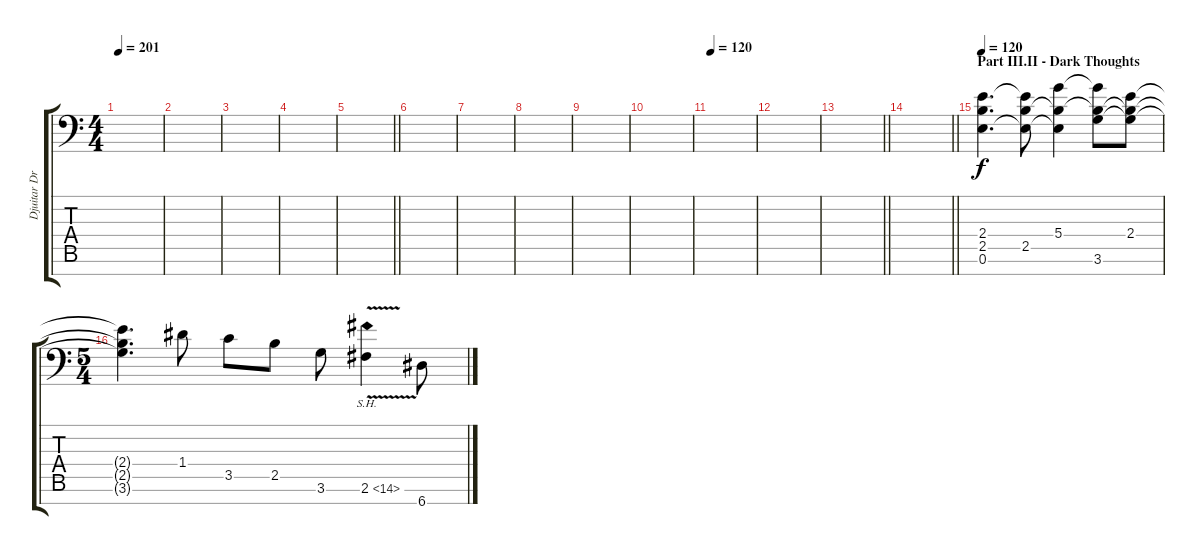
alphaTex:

\track ("Djuitar Dropped A" "Djuitar Dr") {instrument distortionguitar}
\staff {score tabs}
\tuning (E4 B3 G3 D3 A2 E2 A1) {hide}
\ts (4 4)
\tempo 201
\clef f4
\ks c
|
|
|
|
\barLineRight lightlight
|
|
|
|
|
|
\tempo 120
|
|
\barLineRight lightlight
|
\barLineRight lightlight
|
\section ("" "Part III.II - Dark Thoughts")
\tempo 120
(2.4 2.5 0.6).4{d} (2.4{t} 2.5 0.6{t}).8 (5.4 2.5{t} 0.6{t}).4 (5.4{t} 2.5{t} 3.6).8 (2.4 2.5{t} 3.6{t}).8 |
\ts (5 4)
(2.4{t} 2.5{t} 3.6{t}).4{d} 1.4.8 3.5.8 2.5.8 3.6.8 2.6{sh 12 v}.4 6.7.8
